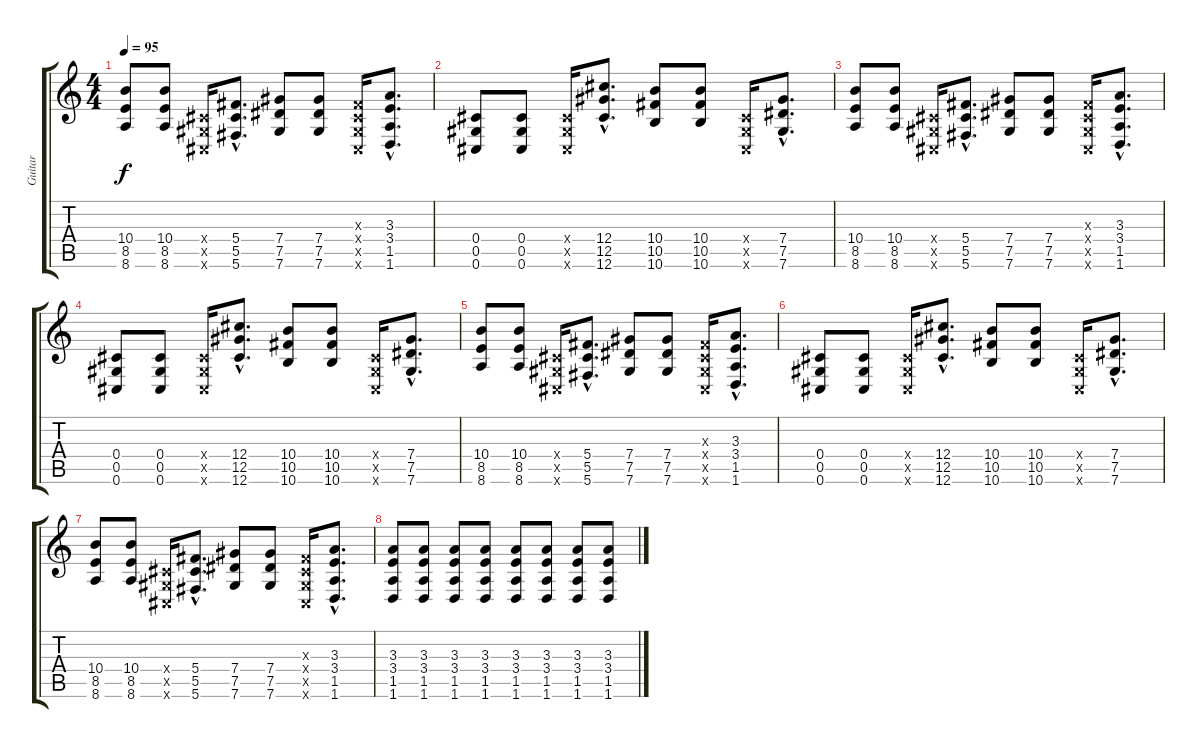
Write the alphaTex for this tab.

\track ("Guitar" "Guitar") {instrument distortionguitar}
\staff {score tabs}
\tuning (Eb4 Bb3 Gb3 Db3 Ab2 Db2) {hide}
\ts (4 4)
\tempo 95
\clef g2
\ks c
(10.4 8.5 8.6).8{dy f} (10.4 8.5 8.6).8 (0.4{x} 0.5{x} 0.6{x}).16 (5.4{hac} 5.5{hac} 5.6{hac}).8{d} (7.4 7.5 7.6).8 (7.4 7.5 7.6).8 (0.3{x} 0.4{x} 0.5{x} 0.6{x}).16 (3.3{hac} 3.4{hac} 1.5{hac} 1.6{hac}).8{d} |
(0.4 0.5 0.6).8 (0.4 0.5 0.6).8 (0.4{x} 0.5{x} 0.6{x}).16 (12.4{hac} 12.5{hac} 12.6{hac}).8{d} (10.4 10.5 10.6).8 (10.4 10.5 10.6).8 (0.4{x} 0.5{x} 0.6{x}).16 (7.4{hac} 7.5{hac} 7.6{hac}).8{d} |
(10.4 8.5 8.6).8 (10.4 8.5 8.6).8 (0.4{x} 0.5{x} 0.6{x}).16 (5.4{hac} 5.5{hac} 5.6{hac}).8{d} (7.4 7.5 7.6).8 (7.4 7.5 7.6).8 (0.3{x} 0.4{x} 0.5{x} 0.6{x}).16 (3.3{hac} 3.4{hac} 1.5{hac} 1.6{hac}).8{d} |
(0.4 0.5 0.6).8 (0.4 0.5 0.6).8 (0.4{x} 0.5{x} 0.6{x}).16 (12.4{hac} 12.5{hac} 12.6{hac}).8{d} (10.4 10.5 10.6).8 (10.4 10.5 10.6).8 (0.4{x} 0.5{x} 0.6{x}).16 (7.4{hac} 7.5{hac} 7.6{hac}).8{d} |
(10.4 8.5 8.6).8 (10.4 8.5 8.6).8 (0.4{x} 0.5{x} 0.6{x}).16 (5.4{hac} 5.5{hac} 5.6{hac}).8{d} (7.4 7.5 7.6).8 (7.4 7.5 7.6).8 (0.3{x} 0.4{x} 0.5{x} 0.6{x}).16 (3.3{hac} 3.4{hac} 1.5{hac} 1.6{hac}).8{d} |
(0.4 0.5 0.6).8 (0.4 0.5 0.6).8 (0.4{x} 0.5{x} 0.6{x}).16 (12.4{hac} 12.5{hac} 12.6{hac}).8{d} (10.4 10.5 10.6).8 (10.4 10.5 10.6).8 (0.4{x} 0.5{x} 0.6{x}).16 (7.4{hac} 7.5{hac} 7.6{hac}).8{d} |
(10.4 8.5 8.6).8 (10.4 8.5 8.6).8 (0.4{x} 0.5{x} 0.6{x}).16 (5.4{hac} 5.5{hac} 5.6{hac}).8{d} (7.4 7.5 7.6).8 (7.4 7.5 7.6).8 (0.3{x} 0.4{x} 0.5{x} 0.6{x}).16 (3.3{hac} 3.4{hac} 1.5{hac} 1.6{hac}).8{d} |
(3.3 3.4 1.5 1.6).8 (3.3 3.4 1.5 1.6).8 (3.3 3.4 1.5 1.6).8 (3.3 3.4 1.5 1.6).8 (3.3 3.4 1.5 1.6).8 (3.3 3.4 1.5 1.6).8 (3.3 3.4 1.5 1.6).8 (3.3 3.4 1.5 1.6).8
